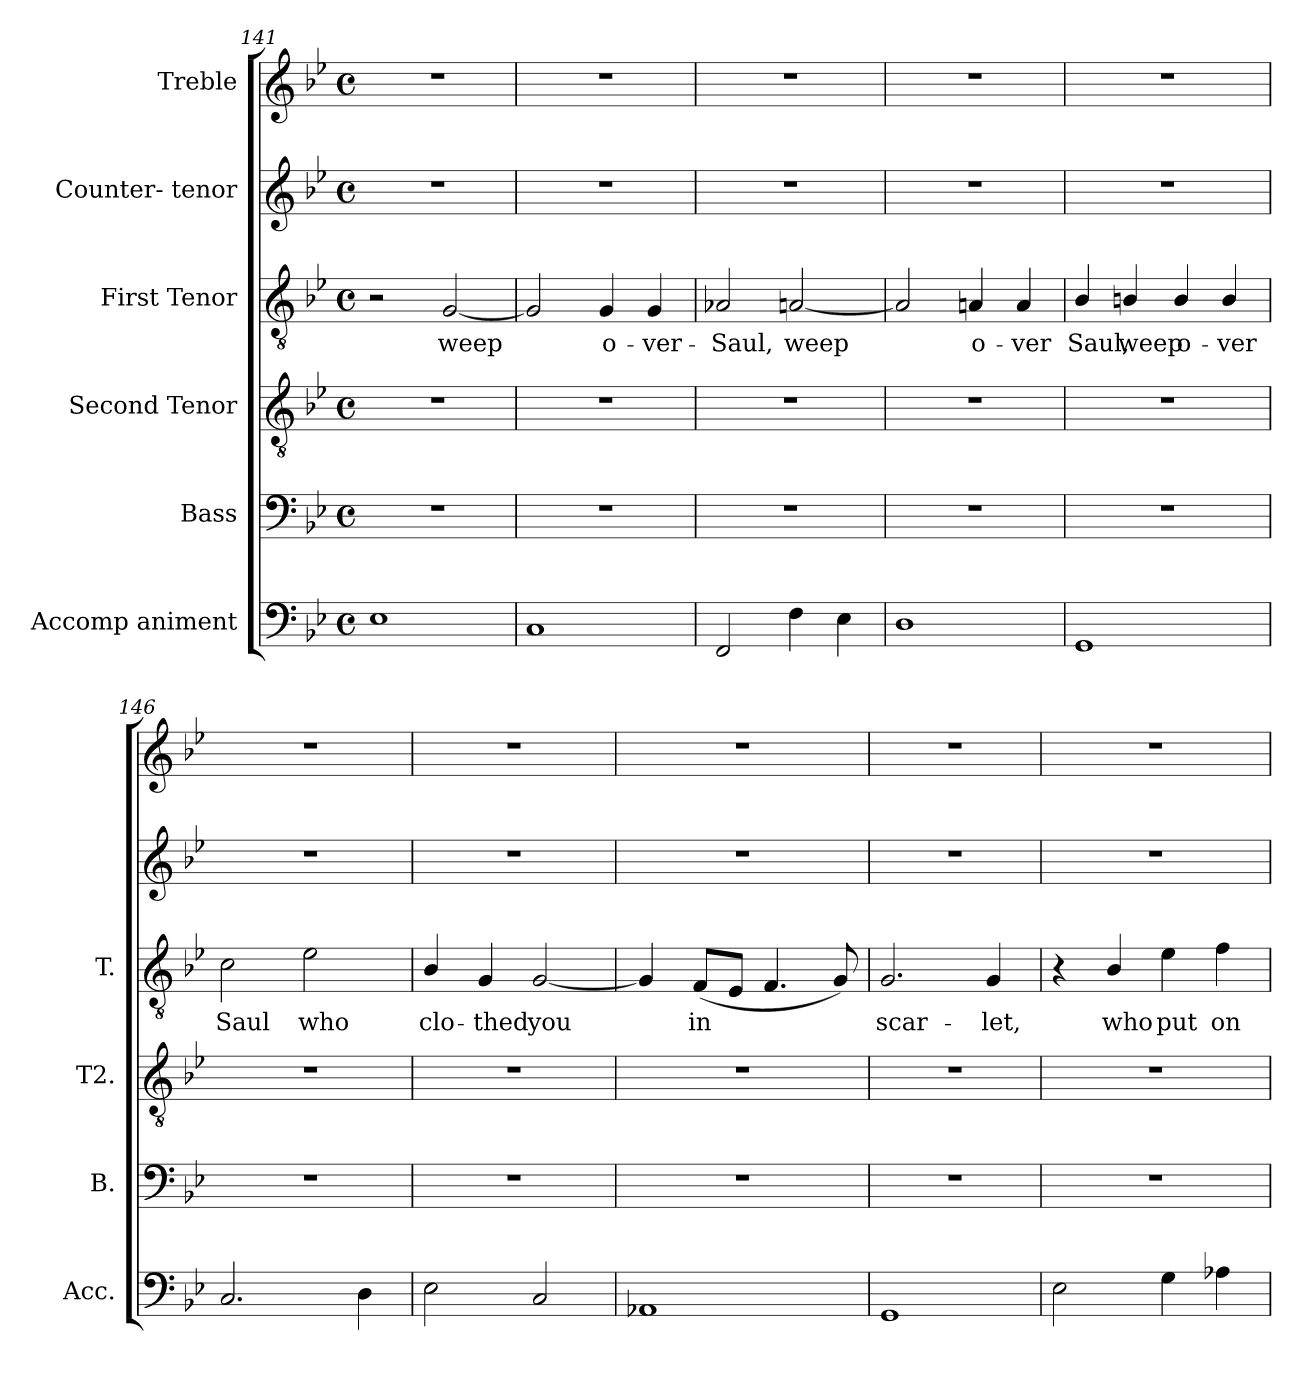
**kern	**kern	**kern	**kern	**text	**kern	**kern
*part6	*part5	*part4	*part3	*part3	*part2	*part1
*staff6	*staff5	*staff4	*staff3	*staff3	*staff2	*staff1
*I"Accomp animent	*I"Bass	*I"Second Tenor	*I"First Tenor	*	*I"Counter- tenor	*I"Treble
*I'Acc.	*I'B.	*I'T2.	*I'T.	*	*	*
!!LO:LB:g=z
*clefF4	*clefF4	*clefGv2	*clefGv2	*	*clefG2	*clefG2
*	*	*ITrd7c12	*ITrd7c12	*	*	*
*k[b-e-]	*k[b-e-]	*k[b-e-]	*k[b-e-]	*	*k[b-e-]	*k[b-e-]
*B-:	*B-:	*B-:	*B-:	*	*B-:	*B-:
*M4/4	*M4/4	*M4/4	*M4/4	*	*M4/4	*M4/4
*met(c)	*met(c)	*met(c)	*met(c)	*	*met(c)	*met(c)
=141	=141	=141	=141	=141	=141	=141
1E-i	1r	1r	2r	.	1r	1r
!	!	!	!	!LO:LY:b:color=#000000	!	!
.	.	.	[2GGi/	weep	.	.
=142	=142	=142	=142	=142	=142	=142
1Ci	1r	1r	2GGi/]	.	1r	1r
!	!	!	!	!LO:LY:b:color=#000000	!	!
.	.	.	4GGi/	o-	.	.
!	!	!	!	!LO:LY:b:color=#000000	!	!
.	.	.	4GGi/	-ver-	.	.
=143	=143	=143	=143	=143	=143	=143
!	!	!	!	!LO:LY:b:color=#000000	!	!
2FFi/	1r	1r	2AA-Xi/	-Saul,	1r	1r
!	!	!	!	!LO:LY:b:color=#000000	!	!
4Fi\	.	.	[2AAni/	weep	.	.
4E-i\	.	.	.	.	.	.
=144	=144	=144	=144	=144	=144	=144
1Di	1r	1r	2AAni/]	.	1r	1r
!	!	!	!	!LO:LY:b:color=#000000	!	!
.	.	.	4AAni/	o-	.	.
!	!	!	!	!LO:LY:b:color=#000000	!	!
.	.	.	4AAi/	-ver	.	.
=145	=145	=145	=145	=145	=145	=145
!	!	!	!	!LO:LY:b:color=#000000	!	!
1GGi	1r	1r	4BB-i/	Saul,	1r	1r
!	!	!	!	!LO:LY:b:color=#000000	!	!
.	.	.	4BBni/	weep	.	.
!	!	!	!	!LO:LY:b:color=#000000	!	!
.	.	.	4BBi/	o-	.	.
!	!	!	!	!LO:LY:b:color=#000000	!	!
.	.	.	4BBi/	-ver	.	.
=146	=146	=146	=146	=146	=146	=146
!	!	!	!	!LO:LY:b:color=#000000	!	!
2.Ci/	1r	1r	2Ci\	Saul	1r	1r
!	!	!	!	!LO:LY:b:color=#000000	!	!
.	.	.	2E-i\	who	.	.
4Di\	.	.	.	.	.	.
=147	=147	=147	=147	=147	=147	=147
!	!	!	!	!LO:LY:b:color=#000000	!	!
2E-i\	1r	1r	4BB-i/	clo-	1r	1r
!	!	!	!	!LO:LY:b:color=#000000	!	!
.	.	.	4GGi/	-thed	.	.
!	!	!	!	!LO:LY:b:color=#000000	!	!
2Ci/	.	.	[2GGi/	you	.	.
=148	=148	=148	=148	=148	=148	=148
1AA-Xi	1r	1r	4GGi/]	.	1r	1r
!	!	!	!	!LO:LY:b:color=#000000	!	!
.	.	.	(8FFi/L	in	.	.
.	.	.	8EE-i/J	.	.	.
.	.	.	4.FFi/	.	.	.
.	.	.	8GGi/)	.	.	.
!!LO:LB:g=z
=149	=149	=149	=149	=149	=149	=149
!	!	!	!	!LO:LY:b:color=#000000	!	!
1GGi	1r	1r	2.GGi/	scar-	1r	1r
!	!	!	!	!LO:LY:b:color=#000000	!	!
.	.	.	4GGi/	-let,	.	.
=150	=150	=150	=150	=150	=150	=150
2E-i\	1r	1r	4r	.	1r	1r
!	!	!	!	!LO:LY:b:color=#000000	!	!
.	.	.	4BB-i/	who	.	.
!	!	!	!	!LO:LY:b:color=#000000	!	!
4Gi\	.	.	4E-i\	put	.	.
!	!	!	!	!LO:LY:b:color=#000000	!	!
4A-Xi\	.	.	4Fi\	on	.	.
=	=	=	=	=	=	=
*-	*-	*-	*-	*-	*-	*-
